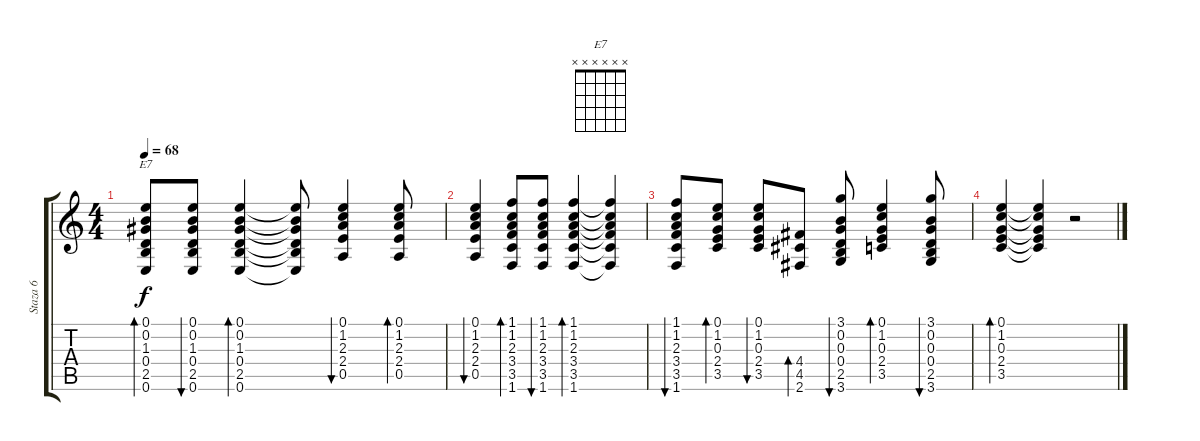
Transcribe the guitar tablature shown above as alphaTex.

\track ("Staza 6" "Staza 6") {instrument acousticguitarsteel}
\staff {score tabs}
\tuning (E4 B3 G3 D3 A2 E2) {hide}
\chord ("E7" x x x x x x)
\ts (4 4)
\tempo 68
\clef g2
\ks c
(0.1 0.2 1.3 0.4 2.5 0.6).8{bd 60 ch "E7" dy f} (0.1 0.2 1.3 0.4 2.5 0.6).8{bu 60} (0.1 0.2 1.3 0.4 2.5 0.6).4{bd 60} (0.1{t} 0.2{t} 1.3{t} 0.4{t} 2.5{t} 0.6{t}).8 (0.1 1.2 2.3 2.4 0.5).4{bu 60} (0.1 1.2 2.3 2.4 0.5).8{bd 60} |
(0.1 1.2 2.3 2.4 0.5).4{bu 60} (1.1 1.2 2.3 3.4 3.5 1.6).8{bd 60} (1.1 1.2 2.3 3.4 3.5 1.6).8{bu 60} (1.1 1.2 2.3 3.4 3.5 1.6).4{bd 60} (1.1{t} 1.2{t} 2.3{t} 3.4{t} 3.5{t} 1.6{t}).4 |
(1.1 1.2 2.3 3.4 3.5 1.6).8{bu 60} (0.1 1.2 0.3 2.4 3.5).8{bd 60} (0.1 1.2 0.3 2.4 3.5).8{bu 60} (4.4 4.5 2.6).8{bd 60} (3.1 0.2 0.3 0.4 2.5 3.6).8{bu 60} (0.1 1.2 0.3 2.4 3.5).4{bd 60} (3.1 0.2 0.3 0.4 2.5 3.6).8{bu 60} |
(0.1 1.2 0.3 2.4 3.5).4{bd 60} (0.1{t} 1.2{t} 0.3{t} 2.4{t} 3.5{t}).4 r.2
